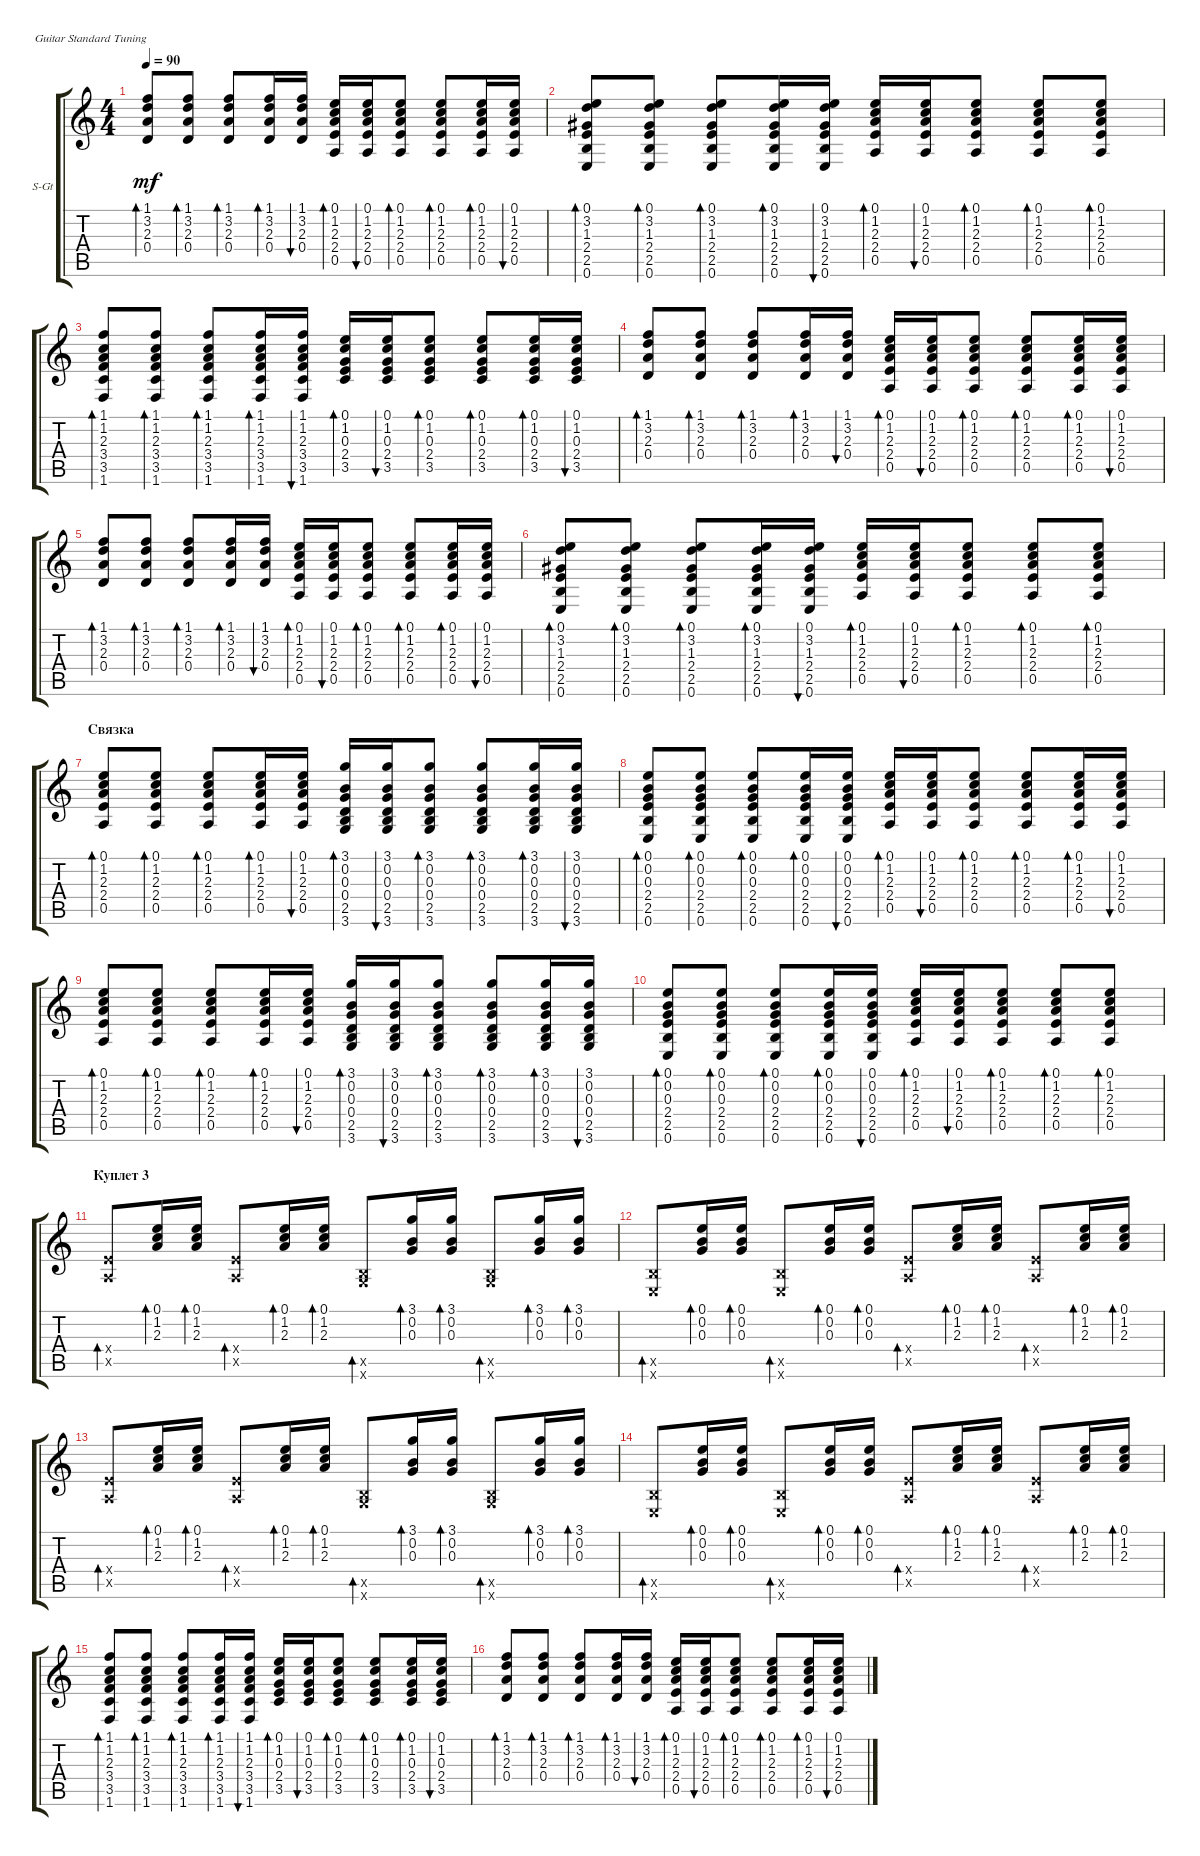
\defaultSystemsLayout 4
\bracketExtendMode groupsimilarinstruments
\firstSystemTrackNameOrientation horizontal
\otherSystemsTrackNameOrientation horizontal
\track ("Rhythm Guitar" "S-Gt") {instrument acousticguitarsteel}
\staff {score tabs}
\tuning (E4 B3 G3 D3 A2 E2)
\ts (4 4)
\tempo 90
\clef g2
\ks c
(0.4 2.3 3.2 1.1).8{bd 70 dy mf} (1.1 3.2 2.3 0.4).8{bd 70} (1.1 3.2 0.4 2.3).8{bd 30} (1.1 3.2 2.3 0.4).16{bd 30} (1.1 3.2 0.4 2.3).16{bu 30} (0.5 2.4 2.3 1.2 0.1).16{bd 70} (0.5 0.1 1.2 2.3 2.4).16{bu 30} (0.5 0.1 1.2 2.3 2.4).8{bd 70} (0.5 0.1 1.2 2.4 2.3).8{bd 30} (0.5 0.1 1.2 2.3 2.4).16{bd 30} (0.5 0.1 1.2 2.4 2.3).16{bu 30} |
(2.5 2.4 1.3 3.2 0.1 0.6).8{bd 70} (2.5 0.1 3.2 1.3 2.4 0.6).8{bd 70} (2.5 0.1 3.2 2.4 1.3 0.6).8{bd 30} (2.5 0.1 3.2 1.3 2.4 0.6).16{bd 30} (2.5 0.1 3.2 2.4 1.3 0.6).16{bu 30} (0.5 2.4 2.3 1.2 0.1).16{bd 70} (0.5 0.1 1.2 2.3 2.4).16{bu 30} (0.5 0.1 1.2 2.3 2.4).8{bd 70} (0.5 0.1 1.2 2.4 2.3).8{bd 30} (0.5 0.1 1.2 2.3 2.4).8{bd 30} |
(3.5 3.4 2.3 1.2 1.1 1.6).8{bd 70} (3.5 1.1 1.2 2.3 3.4 1.6).8{bd 70} (3.5 1.1 1.2 3.4 2.3 1.6).8{bd 30} (3.5 1.1 1.2 2.3 3.4 1.6).16{bd 30} (3.5 1.1 1.2 3.4 2.3 1.6).16{bu 30} (3.5 2.4 0.3 1.2 0.1).16{bd 30} (3.5 0.1 2.4 0.3 1.2).16{bu 30} (3.5 0.1 2.4 1.2 0.3).8{bd 30} (3.5 0.1 2.4 0.3 1.2).8{bd 30} (3.5 0.1 2.4 1.2 0.3).16{bd 30} (3.5 0.1 1.2 0.3 2.4).16{bu 30} |
(0.4 2.3 3.2 1.1).8{bd 70} (1.1 3.2 2.3 0.4).8{bd 70} (1.1 3.2 0.4 2.3).8{bd 30} (1.1 3.2 2.3 0.4).16{bd 30} (1.1 3.2 0.4 2.3).16{bu 30} (0.5 2.4 2.3 1.2 0.1).16{bd 70} (0.5 0.1 1.2 2.3 2.4).16{bu 30} (0.5 0.1 1.2 2.3 2.4).8{bd 70} (0.5 0.1 1.2 2.4 2.3).8{bd 30} (0.5 0.1 1.2 2.3 2.4).16{bd 30} (0.5 0.1 1.2 2.4 2.3).16{bu 30} |
(0.4 2.3 3.2 1.1).8{bd 70} (1.1 3.2 2.3 0.4).8{bd 70} (1.1 3.2 0.4 2.3).8{bd 30} (1.1 3.2 2.3 0.4).16{bd 30} (1.1 3.2 0.4 2.3).16{bu 30} (0.5 2.4 2.3 1.2 0.1).16{bd 70} (0.5 0.1 1.2 2.3 2.4).16{bu 30} (0.5 0.1 1.2 2.3 2.4).8{bd 70} (0.5 0.1 1.2 2.4 2.3).8{bd 30} (0.5 0.1 1.2 2.3 2.4).16{bd 30} (0.5 0.1 1.2 2.4 2.3).16{bu 30} |
(2.5 2.4 1.3 3.2 0.1 0.6).8{bd 70} (2.5 0.1 3.2 1.3 2.4 0.6).8{bd 70} (2.5 0.1 3.2 2.4 1.3 0.6).8{bd 30} (2.5 0.1 3.2 1.3 2.4 0.6).16{bd 30} (2.5 0.1 3.2 2.4 1.3 0.6).16{bu 30} (0.5 2.4 2.3 1.2 0.1).16{bd 70} (0.5 0.1 1.2 2.3 2.4).16{bu 30} (0.5 0.1 1.2 2.3 2.4).8{bd 70} (0.5 0.1 1.2 2.4 2.3).8{bd 30} (0.5 0.1 1.2 2.3 2.4).8{bd 30} |
\section ("" "Связка")
(0.5 2.4 2.3 1.2 0.1).8{bd 70} (0.5 0.1 1.2 2.3 2.4).8{bd 70} (0.5 0.1 1.2 2.4 2.3).8{bd 30} (0.5 0.1 1.2 2.3 2.4).16{bd 30} (0.5 0.1 1.2 2.4 2.3).16{bu 30} (2.5 3.6 0.4 0.3 0.2 3.1).16{bd 30} (2.5 3.6 3.1 0.4 0.3 0.2).16{bu 30} (2.5 3.6 3.1 0.4 0.2 0.3).8{bd 30} (2.5 3.6 3.1 0.4 0.3 0.2).8{bd 30} (2.5 3.6 3.1 0.4 0.2 0.3).16{bd 30} (2.5 3.6 3.1 0.2 0.3 0.4).16{bu 30} |
(2.5 2.4 0.3 0.2 0.1 0.6).8{bd 70} (2.5 0.1 0.2 0.3 2.4 0.6).8{bd 70} (2.5 0.1 0.2 2.4 0.3 0.6).8{bd 30} (2.5 0.1 0.2 0.3 2.4 0.6).16{bd 30} (2.5 0.1 0.2 2.4 0.3 0.6).16{bu 30} (0.5 2.4 2.3 1.2 0.1).16{bd 70} (0.5 0.1 1.2 2.3 2.4).16{bu 30} (0.5 0.1 1.2 2.3 2.4).8{bd 70} (0.5 0.1 1.2 2.4 2.3).8{bd 30} (0.5 0.1 1.2 2.3 2.4).16{bd 30} (0.5 0.1 1.2 2.4 2.3).16{bu 30} |
(0.5 2.4 2.3 1.2 0.1).8{bd 70} (0.5 0.1 1.2 2.3 2.4).8{bd 70} (0.5 0.1 1.2 2.4 2.3).8{bd 30} (0.5 0.1 1.2 2.3 2.4).16{bd 30} (0.5 0.1 1.2 2.4 2.3).16{bu 30} (2.5 3.6 0.4 0.3 0.2 3.1).16{bd 30} (2.5 3.6 3.1 0.4 0.3 0.2).16{bu 30} (2.5 3.6 3.1 0.4 0.2 0.3).8{bd 30} (2.5 3.6 3.1 0.4 0.3 0.2).8{bd 30} (2.5 3.6 3.1 0.4 0.2 0.3).16{bd 30} (2.5 3.6 3.1 0.2 0.3 0.4).16{bu 30} |
(2.5 2.4 0.3 0.2 0.1 0.6).8{bd 70} (2.5 0.1 0.2 0.3 2.4 0.6).8{bd 70} (2.5 0.1 0.2 2.4 0.3 0.6).8{bd 30} (2.5 0.1 0.2 0.3 2.4 0.6).16{bd 30} (2.5 0.1 0.2 2.4 0.3 0.6).16{bu 30} (0.5 2.4 2.3 1.2 0.1).16{bd 70} (0.5 0.1 1.2 2.3 2.4).16{bu 30} (0.5 0.1 1.2 2.3 2.4).8{bd 70} (0.5 0.1 1.2 2.4 2.3).8{bd 30} (0.5 0.1 1.2 2.3 2.4).8{bd 30} |
\section ("" "Куплет 3")
(0.5{x} 2.4{x}).8{bd 70} (0.1 1.2 2.3).16{bd 70} (0.1 1.2 2.3).16{bd 30} (0.5{x} 2.4{x}).8{bd 70} (0.1 1.2 2.3).16{bd 70} (0.1 1.2 2.3).16{bd 30} (3.6{x} 2.5{x}).8{bd 30} (3.1 0.2 0.3).16{bd 30} (3.1 0.2 0.3).16{bd 30} (3.6{x} 2.5{x}).8{bd 30} (3.1 0.2 0.3).16{bd 30} (3.1 0.2 0.3).16{bd 30} |
(2.5{x} 0.6{x}).8{bd 70} (0.1 0.2 0.3).16{bd 70} (0.1 0.2 0.3).16{bd 30} (2.5{x} 0.6{x}).8{bd 70} (0.1 0.2 0.3).16{bd 70} (0.1 0.2 0.3).16{bd 30} (0.5{x} 2.4{x}).8{bd 70} (0.1 1.2 2.3).16{bd 70} (0.1 1.2 2.3).16{bd 30} (0.5{x} 2.4{x}).8{bd 70} (0.1 1.2 2.3).16{bd 70} (0.1 1.2 2.3).16{bd 30} |
(0.5{x} 2.4{x}).8{bd 70} (0.1 1.2 2.3).16{bd 70} (0.1 1.2 2.3).16{bd 30} (0.5{x} 2.4{x}).8{bd 70} (0.1 1.2 2.3).16{bd 70} (0.1 1.2 2.3).16{bd 30} (3.6{x} 2.5{x}).8{bd 30} (3.1 0.2 0.3).16{bd 30} (3.1 0.2 0.3).16{bd 30} (3.6{x} 2.5{x}).8{bd 30} (3.1 0.2 0.3).16{bd 30} (3.1 0.2 0.3).16{bd 30} |
(2.5{x} 0.6{x}).8{bd 70} (0.1 0.2 0.3).16{bd 70} (0.1 0.2 0.3).16{bd 30} (2.5{x} 0.6{x}).8{bd 70} (0.1 0.2 0.3).16{bd 70} (0.1 0.2 0.3).16{bd 30} (0.5{x} 2.4{x}).8{bd 70} (0.1 1.2 2.3).16{bd 70} (0.1 1.2 2.3).16{bd 30} (0.5{x} 2.4{x}).8{bd 70} (0.1 1.2 2.3).16{bd 70} (0.1 1.2 2.3).16{bd 30} |
(3.5 3.4 2.3 1.2 1.1 1.6).8{bd 70} (3.5 1.1 1.2 2.3 3.4 1.6).8{bd 70} (3.5 1.1 1.2 3.4 2.3 1.6).8{bd 30} (3.5 1.1 1.2 2.3 3.4 1.6).16{bd 30} (3.5 1.1 1.2 3.4 2.3 1.6).16{bu 30} (3.5 2.4 0.3 1.2 0.1).16{bd 30} (3.5 0.1 2.4 0.3 1.2).16{bu 30} (3.5 0.1 2.4 1.2 0.3).8{bd 30} (3.5 0.1 2.4 0.3 1.2).8{bd 30} (3.5 0.1 2.4 1.2 0.3).16{bd 30} (3.5 0.1 1.2 0.3 2.4).16{bu 30} |
(0.4 2.3 3.2 1.1).8{bd 70} (1.1 3.2 2.3 0.4).8{bd 70} (1.1 3.2 0.4 2.3).8{bd 30} (1.1 3.2 2.3 0.4).16{bd 30} (1.1 3.2 0.4 2.3).16{bu 30} (0.5 2.4 2.3 1.2 0.1).16{bd 70} (0.5 0.1 1.2 2.3 2.4).16{bu 30} (0.5 0.1 1.2 2.3 2.4).8{bd 70} (0.5 0.1 1.2 2.4 2.3).8{bd 30} (0.5 0.1 1.2 2.3 2.4).16{bd 30} (0.5 0.1 1.2 2.4 2.3).16{bu 30}
